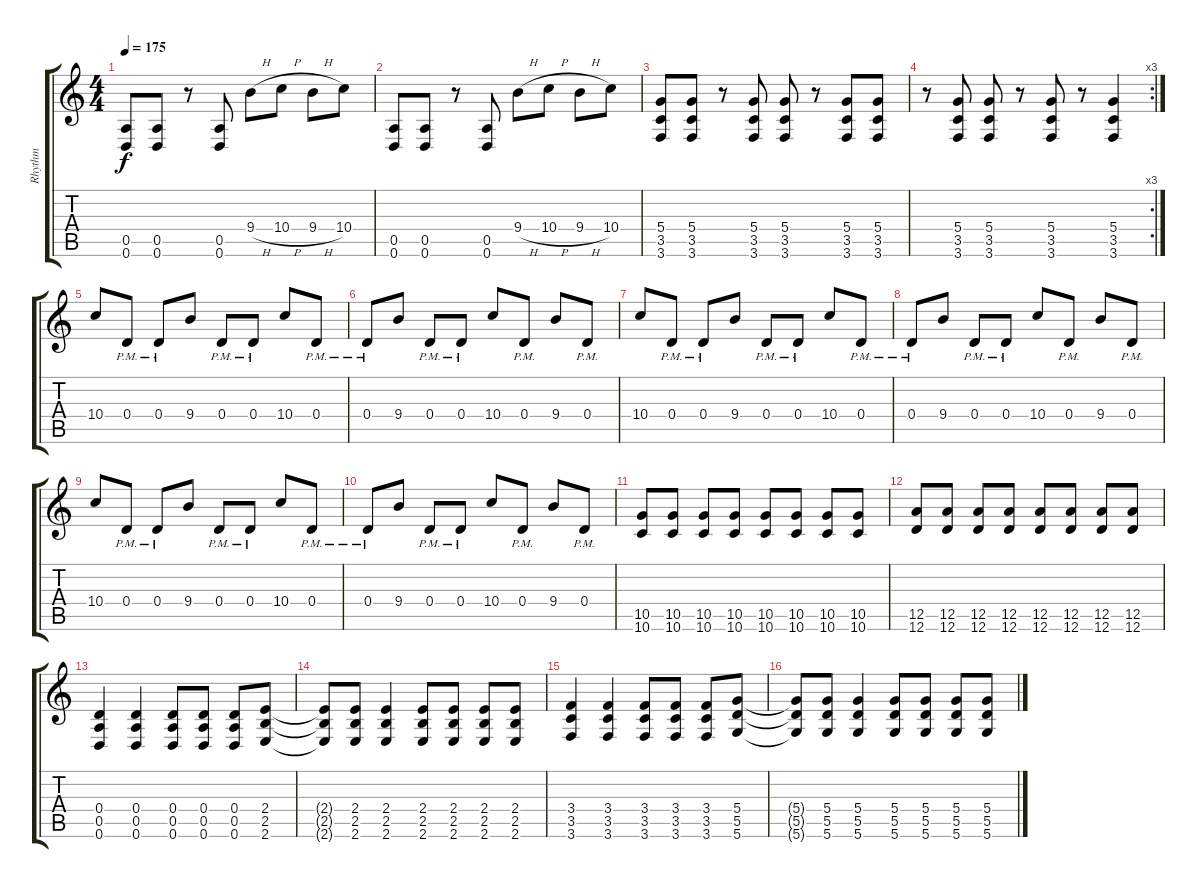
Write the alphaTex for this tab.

\track ("Rhythm" "Rhythm") {instrument distortionguitar}
\staff {score tabs}
\tuning (E4 B3 G3 D3 A2 D2) {hide}
\ts (4 4)
\tempo 175
\clef g2
\ks c
(0.5 0.6).8{dy f} (0.5 0.6).8 r.8 (0.5 0.6).8 9.4{h}.8 10.4{h}.8 9.4{h}.8 10.4.8 |
(0.5 0.6).8 (0.5 0.6).8 r.8 (0.5 0.6).8 9.4{h}.8 10.4{h}.8 9.4{h}.8 10.4.8 |
(5.4 3.5 3.6).8 (5.4 3.5 3.6).8 r.8 (5.4 3.5 3.6).8 (5.4 3.5 3.6).8 r.8 (5.4 3.5 3.6).8 (5.4 3.5 3.6).8 |
\rc 3
r.8 (5.4 3.5 3.6).8 (5.4 3.5 3.6).8 r.8 (5.4 3.5 3.6).8 r.8 (5.4 3.5 3.6).4 |
10.4.8 0.4{pm}.8 0.4{pm}.8 9.4.8 0.4{pm}.8 0.4{pm}.8 10.4.8 0.4{pm}.8 |
0.4{pm}.8 9.4.8 0.4{pm}.8 0.4{pm}.8 10.4.8 0.4{pm}.8 9.4.8 0.4{pm}.8 |
10.4.8 0.4{pm}.8 0.4{pm}.8 9.4.8 0.4{pm}.8 0.4{pm}.8 10.4.8 0.4{pm}.8 |
0.4{pm}.8 9.4.8 0.4{pm}.8 0.4{pm}.8 10.4.8 0.4{pm}.8 9.4.8 0.4{pm}.8 |
10.4.8 0.4{pm}.8 0.4{pm}.8 9.4.8 0.4{pm}.8 0.4{pm}.8 10.4.8 0.4{pm}.8 |
0.4{pm}.8 9.4.8 0.4{pm}.8 0.4{pm}.8 10.4.8 0.4{pm}.8 9.4.8 0.4{pm}.8 |
(10.5 10.6).8 (10.5 10.6).8 (10.5 10.6).8 (10.5 10.6).8 (10.5 10.6).8 (10.5 10.6).8 (10.5 10.6).8 (10.5 10.6).8 |
(12.5 12.6).8 (12.5 12.6).8 (12.5 12.6).8 (12.5 12.6).8 (12.5 12.6).8 (12.5 12.6).8 (12.5 12.6).8 (12.5 12.6).8 |
(0.4 0.5 0.6).4 (0.4 0.5 0.6).4 (0.4 0.5 0.6).8 (0.4 0.5 0.6).8 (0.4 0.5 0.6).8 (2.4 2.5 2.6).8 |
(2.4{t} 2.5{t} 2.6{t}).8 (2.4 2.5 2.6).8 (2.4 2.5 2.6).4 (2.4 2.5 2.6).8 (2.4 2.5 2.6).8 (2.4 2.5 2.6).8 (2.4 2.5 2.6).8 |
(3.4 3.5 3.6).4 (3.4 3.5 3.6).4 (3.4 3.5 3.6).8 (3.4 3.5 3.6).8 (3.4 3.5 3.6).8 (5.4 5.5 5.6).8 |
(5.4{t} 5.5{t} 5.6{t}).8 (5.4 5.5 5.6).8 (5.4 5.5 5.6).4 (5.4 5.5 5.6).8 (5.4 5.5 5.6).8 (5.4 5.5 5.6).8 (5.4 5.5 5.6).8
